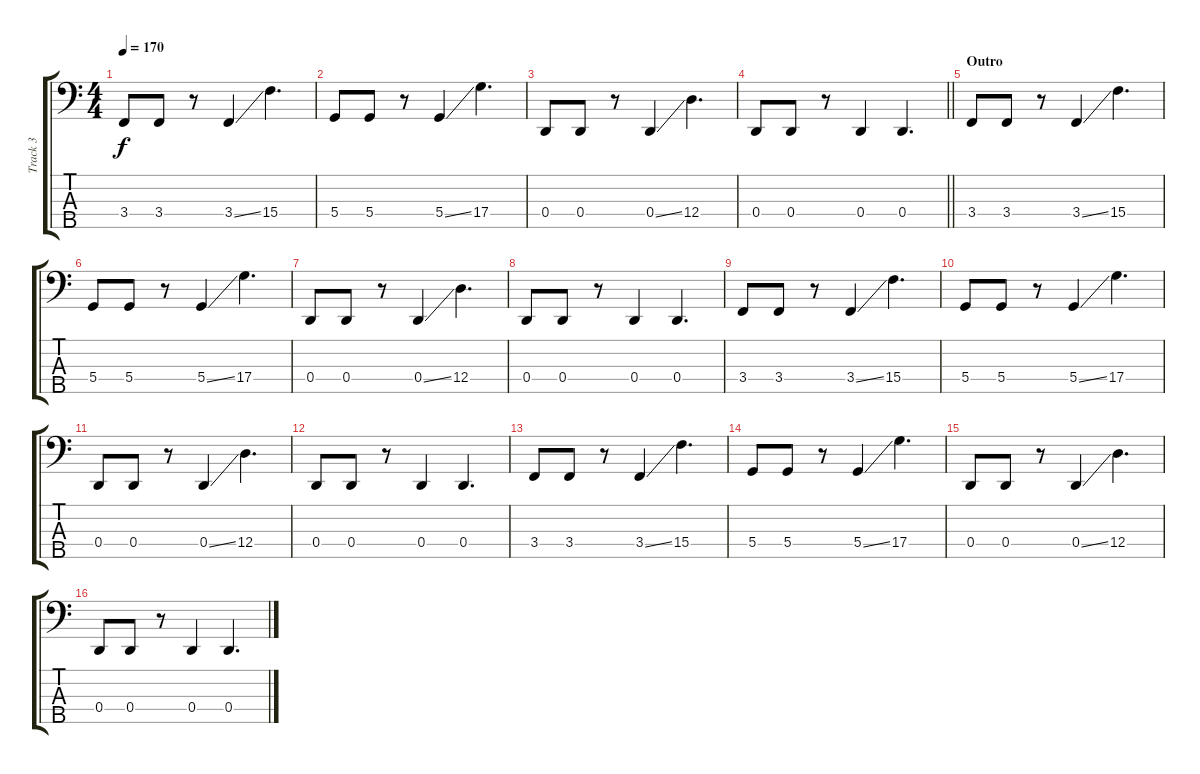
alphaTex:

\track ("Track 3" "Track 3") {instrument electricbassfinger}
\staff {score tabs}
\tuning (G2 D2 A1 D1 B0) {hide}
\ts (4 4)
\tempo 170
\clef f4
\ks c
3.4.8{dy f} 3.4.8 r.8 3.4{ss}.4 15.4.4{d} |
5.4.8 5.4.8 r.8 5.4{ss}.4 17.4.4{d} |
0.4.8 0.4.8 r.8 0.4{ss}.4 12.4.4{d} |
\barLineRight lightlight
0.4.8 0.4.8 r.8 0.4.4 0.4.4{d} |
\section ("" "Outro")
3.4.8 3.4.8 r.8 3.4{ss}.4 15.4.4{d} |
5.4.8 5.4.8 r.8 5.4{ss}.4 17.4.4{d} |
0.4.8 0.4.8 r.8 0.4{ss}.4 12.4.4{d} |
0.4.8 0.4.8 r.8 0.4.4 0.4.4{d} |
3.4.8 3.4.8 r.8 3.4{ss}.4 15.4.4{d} |
5.4.8 5.4.8 r.8 5.4{ss}.4 17.4.4{d} |
0.4.8 0.4.8 r.8 0.4{ss}.4 12.4.4{d} |
0.4.8 0.4.8 r.8 0.4.4 0.4.4{d} |
3.4.8 3.4.8 r.8 3.4{ss}.4 15.4.4{d} |
5.4.8 5.4.8 r.8 5.4{ss}.4 17.4.4{d} |
0.4.8 0.4.8 r.8 0.4{ss}.4 12.4.4{d} |
0.4.8 0.4.8 r.8 0.4.4 0.4.4{d}
